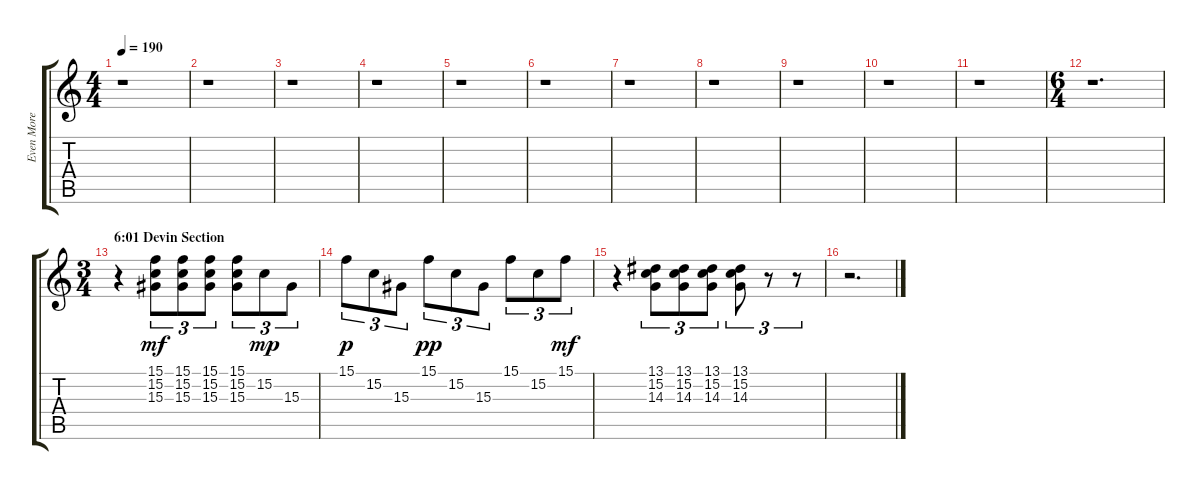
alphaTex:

\track ("Even More Keys" "Even More ") {instrument orchestralharp}
\staff {score tabs}
\tuning (D4 A3 F3 C3 G2 C2) {hide}
\ts (4 4)
\tempo 190
\clef g2
\ks c
r.1{dy mp} |
r.1 |
r.1 |
r.1 |
r.1 |
r.1 |
r.1 |
r.1 |
r.1 |
r.1 |
r.1 |
\ts (6 4)
r.1{d} |
\ts (3 4)
\section ("" "6:01 Devin Section")
r.4 (15.1 15.2 15.3).8{tu (3 2) dy mf} (15.1 15.2 15.3).8{tu (3 2)} (15.1 15.2 15.3).8{tu (3 2)} (15.1 15.2 15.3).8{tu (3 2)} 15.2.8{tu (3 2) dy mp} 15.3.8{tu (3 2)} |
15.1.8{tu (3 2) dy p} 15.2.8{tu (3 2)} 15.3.8{tu (3 2)} 15.1.8{tu (3 2) dy pp} 15.2.8{tu (3 2)} 15.3.8{tu (3 2)} 15.1.8{tu (3 2)} 15.2.8{tu (3 2)} 15.1.8{tu (3 2) dy mf} |
r.4 (13.1 15.2 14.3).8{tu (3 2)} (13.1 15.2 14.3).8{tu (3 2)} (13.1 15.2 14.3).8{tu (3 2)} (13.1 15.2 14.3).8{tu (3 2)} r.8{tu (3 2)} r.8{tu (3 2)} |
r.2{d}
